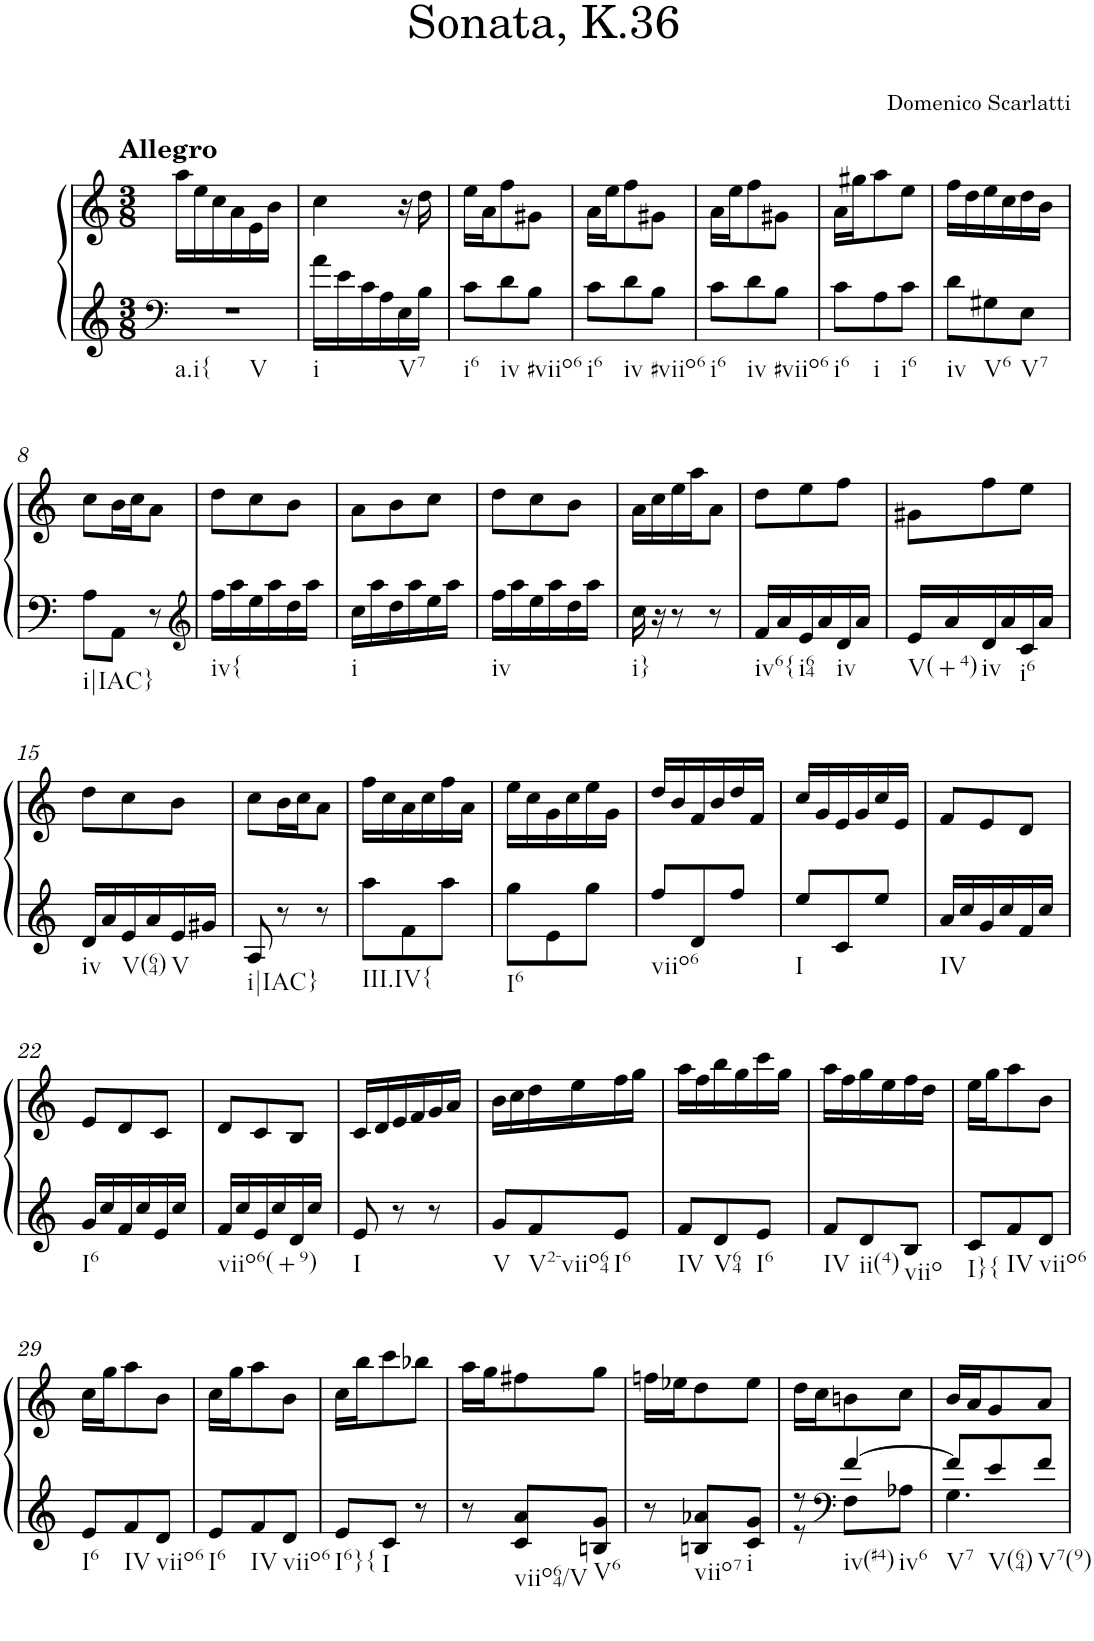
**kern	**kern
*part1	*part1
*staff2	*staff1
*I"Piano	*
*I'Pno	*
*clefF4	*clefG2
*k[]	*k[]
*M3/8	*M3/8
=1	=1
!	!LO:TX:a:B:t=Allegro
!LO:TX:b:t=a.i{	!
!LO:TX:b:t=V	!
4.r	16aa\LL
.	16ee\
.	16cc\
.	16a\
.	16e\
.	16b\JJ
=2	=2
!LO:TX:b:t=i	!
16a\LL	4cc\
16e\	.
16c\	.
16A\	.
!LO:TX:b:t=V7	!
16E\	16r
16B\JJ	16dd\
=3	=3
!LO:TX:b:t=i6	!
8c\L	16ee\LL
.	16a\J
!LO:TX:b:t=iv	!
8d\	8ff\
!LO:TX:b:t=#viio6	!
8B\J	8g#X\J
=4	=4
!LO:TX:b:t=i6	!
8c\L	16a\LL
.	16ee\J
!LO:TX:b:t=iv	!
8d\	8ff\
!LO:TX:b:t=#viio6	!
8B\J	8g#X\J
=5	=5
!LO:TX:b:t=i6	!
8c\L	16a\LL
.	16ee\J
!LO:TX:b:t=iv	!
8d\	8ff\
!LO:TX:b:t=#viio6	!
8B\J	8g#X\J
=6	=6
!LO:TX:b:t=i6	!
8c\L	16a\LL
.	16gg#X\J
!LO:TX:b:t=i	!
8A\	8aa\
!LO:TX:b:t=i6	!
8c\J	8ee\J
=7	=7
!LO:TX:b:t=iv	!
8d\L	16ff\LL
.	16dd\
!LO:TX:b:t=V6	!
8G#X\	16ee\
.	16cc\
!LO:TX:b:t=V7	!
8E\J	16dd\
.	16b\JJ
!!LO:LB:g=z
=8	=8
!LO:TX:b:t=i|IAC}	!
8A\L	8cc\L
8AA\J	16b\L
.	16cc\J
8r	8a\J
=9	=9
*clefG2	*
!LO:TX:b:t=iv{	!
16ff\LL	8dd\L
16aa\	.
16ee\	8cc\
16aa\	.
16dd\	8b\J
16aa\JJ	.
=10	=10
!LO:TX:b:t=i	!
16cc\LL	8a\L
16aa\	.
16dd\	8b\
16aa\	.
16ee\	8cc\J
16aa\JJ	.
=11	=11
!LO:TX:b:t=iv	!
16ff\LL	8dd\L
16aa\	.
16ee\	8cc\
16aa\	.
16dd\	8b\J
16aa\JJ	.
=12	=12
!LO:TX:b:t=i}	!
16cc\	16a\LL
16r	16cc\
8r	16ee\
.	16aa\J
8r	8a\J
=13	=13
!LO:TX:b:t=iv6{	!
16f/LL	8dd\L
16a/	.
!LO:TX:b:t=i64	!
16e/	8ee\
16a/	.
!LO:TX:b:t=iv	!
16d/	8ff\J
16a/JJ	.
=14	=14
!LO:TX:b:t=V(+4)	!
16e/LL	8g#X\L
16a/	.
!LO:TX:b:t=iv	!
16d/	8ff\
16a/	.
!LO:TX:b:t=i6	!
16c/	8ee\J
16a/JJ	.
!!LO:LB:g=z
=15	=15
!LO:TX:b:t=iv	!
16d/LL	8dd\L
16a/	.
!LO:TX:b:t=V(64)	!
16e/	8cc\
16a/	.
!LO:TX:b:t=V	!
16e/	8b\J
16g#X/JJ	.
=16	=16
!LO:TX:b:t=i|IAC}	!
8A/	8cc\L
8r	16b\L
.	16cc\J
8r	8a\J
=17	=17
!LO:TX:b:t=III.IV{	!
8aa\L	16ff\LL
.	16cc\
8f\	16a\
.	16cc\
8aa\J	16ff\
.	16a\JJ
=18	=18
!LO:TX:b:t=I6	!
8gg\L	16ee\LL
.	16cc\
8e\	16g\
.	16cc\
8gg\J	16ee\
.	16g\JJ
=19	=19
!LO:TX:b:t=viio6	!
8ff/L	16dd/LL
.	16b/
8d/	16f/
.	16b/
8ff/J	16dd/
.	16f/JJ
=20	=20
!LO:TX:b:t=I	!
8ee/L	16cc/LL
.	16g/
8c/	16e/
.	16g/
8ee/J	16cc/
.	16e/JJ
=21	=21
!LO:TX:b:t=IV	!
16a/LL	8f/L
16cc/	.
16g/	8e/
16cc/	.
16f/	8d/J
16cc/JJ	.
!!LO:LB:g=z
=22	=22
!LO:TX:b:t=I6	!
16g/LL	8e/L
16cc/	.
16f/	8d/
16cc/	.
16e/	8c/J
16cc/JJ	.
=23	=23
!LO:TX:b:t=viio6(+9)	!
16f/LL	8d/L
16cc/	.
16e/	8c/
16cc/	.
16d/	8B/J
16cc/JJ	.
=24	=24
!LO:TX:b:t=I	!
8e/	16c/LL
.	16d/
8r	16e/
.	16f/
8r	16g/
.	16a/JJ
=25	=25
!LO:TX:b:t=V	!
8g/L	16b\LL
.	16cc\
!LO:TX:b:t=V2-viio64	!
8f/	16dd\
.	16ee\
!LO:TX:b:t=I6	!
8e/J	16ff\
.	16gg\JJ
=26	=26
!LO:TX:b:t=IV	!
8f/L	16aa\LL
.	16ff\
!LO:TX:b:t=V64	!
8d/	16bb\
.	16gg\
!LO:TX:b:t=I6	!
8e/J	16ccc\
.	16gg\JJ
=27	=27
!LO:TX:b:t=IV	!
8f/L	16aa\LL
.	16ff\
!LO:TX:b:t=ii(4)	!
8d/	16gg\
.	16ee\
!LO:TX:b:t=viio	!
8B/J	16ff\
.	16dd\JJ
=28	=28
!LO:TX:b:t=I}{	!
8c/L	16ee\LL
.	16gg\J
!LO:TX:b:t=IV	!
8f/	8aa\
!LO:TX:b:t=viio6	!
8d/J	8b\J
!!LO:LB:g=z
=29	=29
!LO:TX:b:t=I6	!
8e/L	16cc\LL
.	16gg\J
!LO:TX:b:t=IV	!
8f/	8aa\
!LO:TX:b:t=viio6	!
8d/J	8b\J
=30	=30
!LO:TX:b:t=I6	!
8e/L	16cc\LL
.	16gg\J
!LO:TX:b:t=IV	!
8f/	8aa\
!LO:TX:b:t=viio6	!
8d/J	8b\J
=31	=31
!LO:TX:b:t=I6}{	!
8e/L	16cc\LL
.	16bb\J
!LO:TX:b:t=I	!
8c/J	8ccc\
8r	8bb-X\J
=32	=32
8r	16aa\LL
.	16gg\J
!LO:TX:b:t=viio64/V	!
8c/ 8a/L	8ff#X\
!LO:TX:b:t=V6	!
8Bn/ 8g/J	8gg\J
=33	=33
8r	16ffn\LL
.	16ee-X\J
!LO:TX:b:t=viio7	!
8Bn/ 8a-X/L	8dd\
!LO:TX:b:t=i	!
8c/ 8g/J	8ee-\J
=34	=34
*^	*
8r	8r	16dd\LL
.	.	16cc\J
*clefF4	*	*
!LO:TX:b:t=iv(#4)	!	!
!LO:TX:b:t=iv6	!	!
[>4f/	8F\L	8bn\
.	8A-X\J	8cc\J
=35	=35	=35
!LO:TX:b:t=V7	!	!
8f/L]	4.G\	16b/LL
.	.	16a/J
!LO:TX:b:t=V(64)	!	!
8e/	.	8g/
!LO:TX:b:t=V7(9)	!	!
8f/J	.	8a/J
*v	*v	*
=	=
*-	*-
